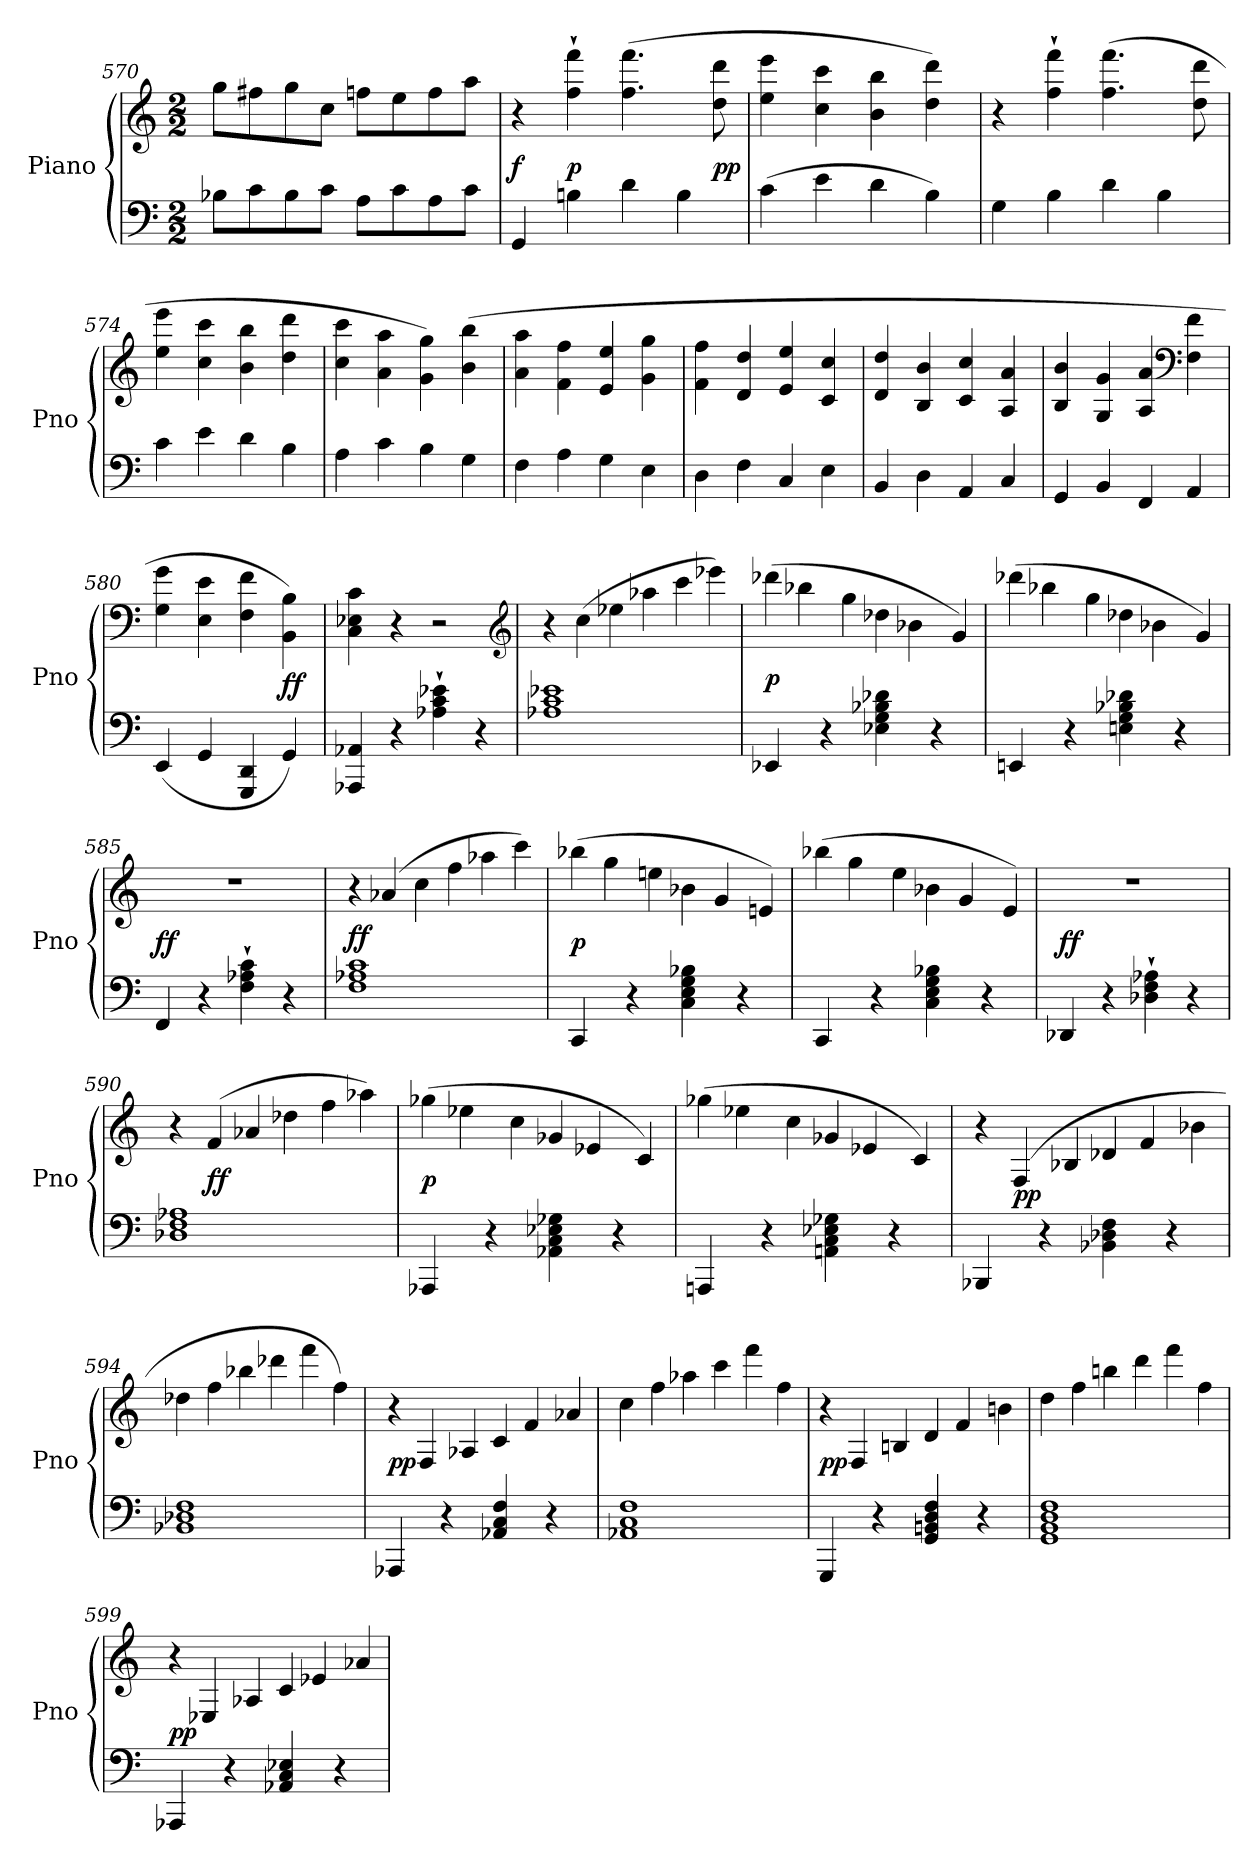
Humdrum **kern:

**kern	**kern	**dynam
*part1	*part1	*part1
*staff2	*staff1	*staff1/2
*I"Piano	*	*
*I'Pno	*	*
*clefF4	*clefG2	*
*k[]	*k[]	*
*C:	*C:	*
*M2/2	*M2/2	*
=570	=570	=570
8B-XL	8ggL	.
8c	8ff#X	.
8B-	8gg	.
8cJ	8ccJ	.
8AL	8ffnL	.
8c	8ee	.
8A	8ff	.
8cJ	8aaJ	.
=571	=571	=571
4GG	4r	f
4Bn	4ff` 4fff`	p
4d	(4.ff 4.fff	.
4B	.	.
.	8dd 8ddd	pp
=572	=572	=572
(4c	4ee 4eee	.
4e	4cc 4ccc	.
4d	4b 4bb	.
4B)	4dd 4ddd)	.
=573	=573	=573
4G	4r	.
4B	4ff` 4fff`	.
4d	(4.ff 4.fff	.
4B	.	.
.	8dd 8ddd	.
=574	=574	=574
4c	4ee 4eee	.
4e	4cc 4ccc	.
4d	4b 4bb	.
4B	4dd 4ddd	.
=575	=575	=575
4A	4cc 4ccc	.
4c	4a 4aa	.
4B	4g 4gg)	.
4G	(4b 4bb	.
=576	=576	=576
4F	4a 4aa	.
4A	4f 4ff	.
4G	4e 4ee	.
4E	4g 4gg	.
=577	=577	=577
4D	4f 4ff	.
4F	4d 4dd	.
4C	4e 4ee	.
4E	4c 4cc	.
=578	=578	=578
4BB	4d 4dd	.
4D	4B 4b	.
4AA	4c 4cc	.
4C	4A 4a	.
=579	=579	=579
4GG	4B 4b	.
4BB	4G 4g	.
4FF	4A 4a	.
*	*clefF4	*
4AA	4F 4f	.
=580	=580	=580
(4EE	4G 4g	.
4GG	4E 4e	.
4GGG 4DD	4F 4f	.
4GG)	4BB 4B)	ff
=581	=581	=581
4AAA-X 4AA-X	4C 4E-X 4c	.
4r	4r	.
4A-X` 4c` 4e-X`	2r	.
4r	.	.
*	*clefG2	*
=582	=582	=582
*	*Xtuplet	*
1A-X 1c 1e-X	6r	.
.	(6cc	.
.	6ee-X	.
.	6aa-X	.
.	6ccc	.
.	6eee-X)	.
=583	=583	=583
4EE-X	(6ddd-X	p
.	6bb-X	.
4r	.	.
.	6gg	.
4E-X 4G 4B-X 4d-X	6dd-X	.
.	6b-X	.
4r	.	.
.	6g)	.
=584	=584	=584
4EEn	(6ddd-X	.
.	6bb-X	.
4r	.	.
.	6gg	.
4En 4G 4B-X 4d-X	6dd-X	.
.	6b-X	.
4r	.	.
.	6g)	.
=585	=585	=585
4FF	1r	ff
4r	.	.
4F` 4A-X` 4c`	.	.
4r	.	.
=586	=586	=586
1F 1A-X 1c	6r	ff
.	(6a-X	.
.	6cc	.
.	6ff	.
.	6aa-X	.
.	6ccc)	.
=587	=587	=587
4CC	(6bb-X	p
.	6gg	.
4r	.	.
.	6een	.
4C 4E 4G 4B-X	6b-X	.
.	6g	.
4r	.	.
.	6en)	.
=588	=588	=588
4CC	(6bb-X	.
.	6gg	.
4r	.	.
.	6ee	.
4C 4E 4G 4B-X	6b-X	.
.	6g	.
4r	.	.
.	6e)	.
=589	=589	=589
4DD-X	1r	ff
4r	.	.
4D-X` 4F` 4A-X`	.	.
4r	.	.
=590	=590	=590
1D-X 1F 1A-X	6r	.
.	(6f	ff
.	6a-X	.
.	6dd-X	.
.	6ff	.
.	6aa-X)	.
=591	=591	=591
4AAA-X	(6gg-X	p
.	6ee-X	.
4r	.	.
.	6cc	.
4AA-X 4C 4E-X 4G-X	6g-X	.
.	6e-X	.
4r	.	.
.	6c)	.
=592	=592	=592
4AAAn	(6gg-X	.
.	6ee-X	.
4r	.	.
.	6cc	.
4AAn 4C 4E-X 4G-X	6g-X	.
.	6e-X	.
4r	.	.
.	6c)	.
=593	=593	=593
4BBB-X	6r	.
.	(6F	pp
4r	.	.
.	6B-X	.
4BB-X 4D-X 4F	6d-X	.
.	6f	.
4r	.	.
.	6b-X	.
=594	=594	=594
1BB-X 1D-X 1F	6dd-X	.
.	6ff	.
.	6bb-X	.
.	6ddd-X	.
.	6fff	.
.	6ff)	.
=595	=595	=595
4AAA-X	6r	pp
.	6F	.
4r	.	.
.	6A-X	.
4AA-X 4C 4F	6c	.
.	6f	.
4r	.	.
.	6a-X	.
=596	=596	=596
1AA-X 1C 1F	6cc	.
.	6ff	.
.	6aa-X	.
.	6ccc	.
.	6fff	.
.	6ff	.
=597	=597	=597
4GGG	6r	pp
.	6F	.
4r	.	.
.	6Bn	.
4GG 4BBn 4D 4F	6d	.
.	6f	.
4r	.	.
.	6bn	.
=598	=598	=598
1GG 1BB 1D 1F	6dd	.
.	6ff	.
.	6bbn	.
.	6ddd	.
.	6fff	.
.	6ff	.
=599	=599	=599
4AAA-X	6r	pp
.	6E-X	.
4r	.	.
.	6A-X	.
4AA-X 4C 4E-X	6c	.
.	6e-X	.
4r	.	.
.	6a-X	.
=	=	=
*-	*-	*-
